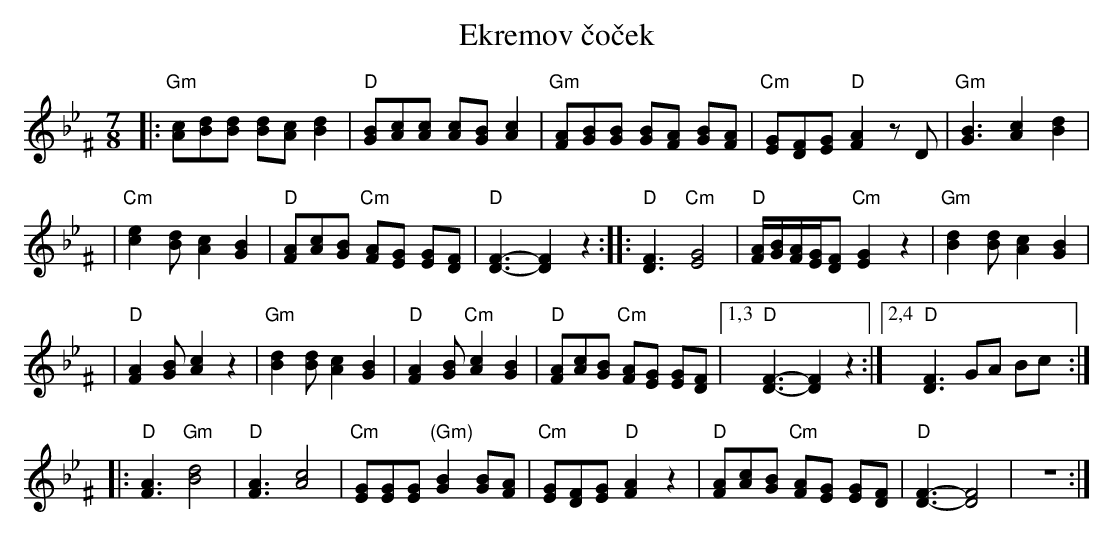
X:1
T:Ekremov \vco\vcek
M:7/8
L:1/8
K:Dphr^F
|: "Gm"[Ac][Bd][Bd] [Bd][Ac] [B2d2] | "D"[GB][Ac][Ac] [Ac][GB] [A2c2] \
|  "Gm"[FA][GB][GB] [GB][FA] [GB][FA] | "Cm"[EG][DF][EG] "D"[F2A2] zD | "Gm"[G3B3] [A2c2] [B2d2] |
|  "Cm"[c2e2][Bd] [A2c2] [G2B2] | "D"[FA][Ac][GB] "Cm"[FA][EG] [EG][DF] | "D"[D3-F3-] [D2F2] z2 :: "D"[D3F3] "Cm"[E4G4] \
|  "D"[F/A/][G/B/][F/A/][E/G/][DF] "Cm"[E2G2] z2 | "Gm"[B2d2][Bd] [A2c2] [G2B2] |
|  "D"[F2A2] [GB] [A2c2] z2 | "Gm"[B2d2][Bd] [A2c2] [G2B2] | "D"[F2A2][GB] "Cm"[A2c2] [G2B2] \
|  "D"[FA][Ac][GB] "Cm"[FA][EG] [EG][DF] |1,3 "D"[D3-F3-] [D2F2] z2 :|2,4 "D"[D3F3] GA Bc :|
|: "D"[F3A3] "Gm"[B4d4] | "D"[F3A3] [A4c4] | "Cm"[EG][EG][EG] "(Gm)"[G2B2] [GB][FA] \
|  "Cm"[EG][DF][EG] "D"[F2A2] z2 | "D"[FA][Ac][GB] "Cm"[FA][EG] [EG][DF] | "D"[D3-F3-] [D4F4] | z7 :|
